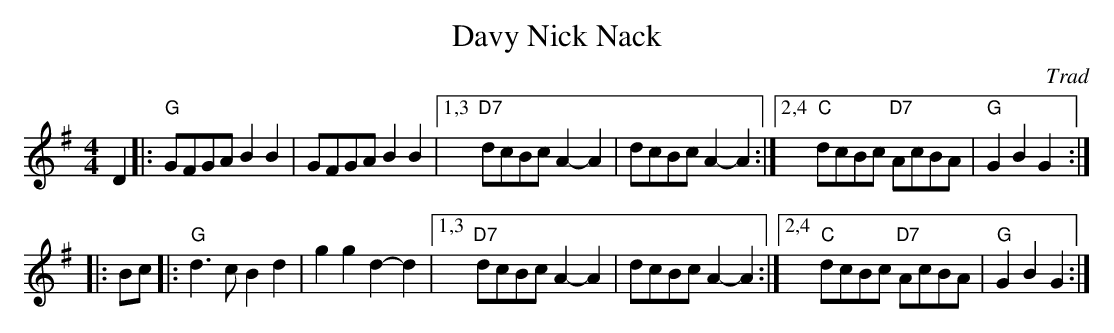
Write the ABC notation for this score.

X:1
T: Davy Nick Nack
O: Trad
M: 4/4
L: 1/8
K: G
   D2 |: "G"GFGA B2B2 | GFGA B2B2  |1,3 "D7"dcBc A2-A2 | dcBc A2-A2 :|2,4 "C"dcBc "D7"AcBA | "G"G2B2 G2 :|
|: Bc |: "G"d3c  B2d2 | g2g2 d2-d2 |1,3 "D7"dcBc A2-A2 | dcBc A2-A2 :|2,4 "C"dcBc "D7"AcBA | "G"G2B2 G2 :|
